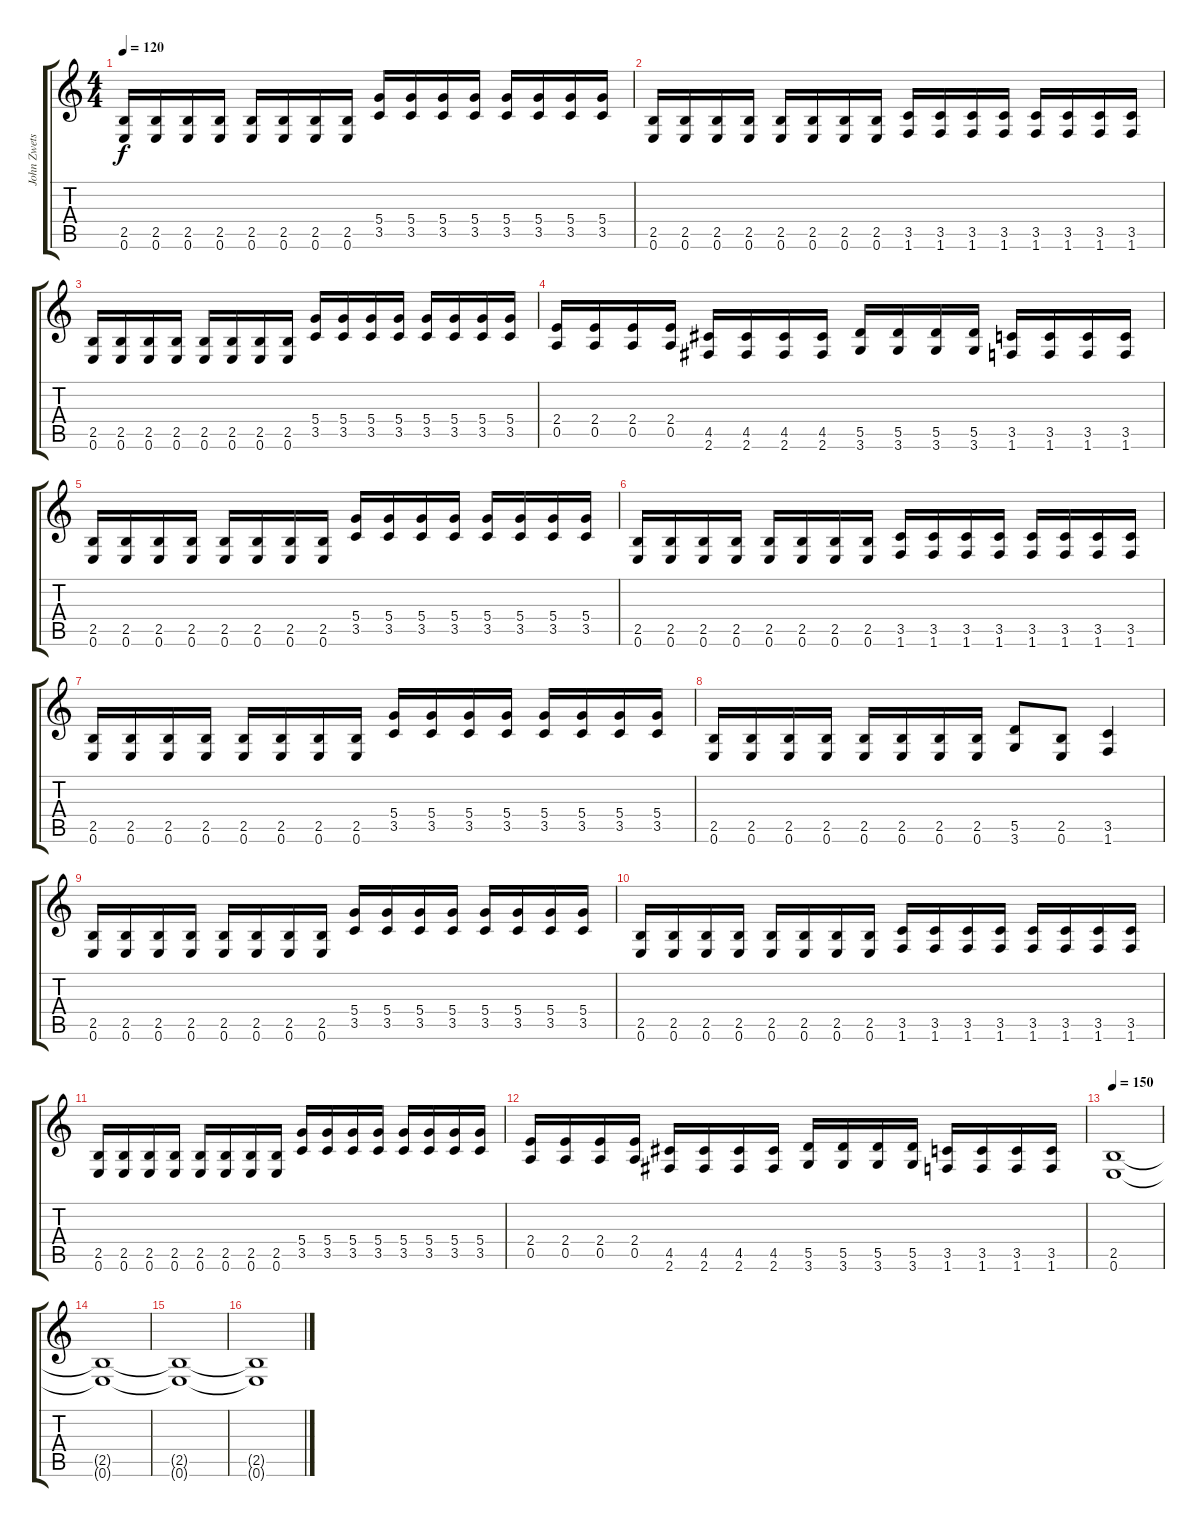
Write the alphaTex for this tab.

\track ("John Zwetsloot (Rhythme)" "John Zwets") {instrument overdrivenguitar}
\staff {score tabs}
\tuning (E4 B3 G3 D3 A2 E2) {hide}
\ts (4 4)
\tempo 120
\clef g2
\ks c
(2.5 0.6).16{dy f} (2.5 0.6).16 (2.5 0.6).16 (2.5 0.6).16 (2.5 0.6).16 (2.5 0.6).16 (2.5 0.6).16 (2.5 0.6).16 (5.4 3.5).16 (5.4 3.5).16 (5.4 3.5).16 (5.4 3.5).16 (5.4 3.5).16 (5.4 3.5).16 (5.4 3.5).16 (5.4 3.5).16 |
(2.5 0.6).16 (2.5 0.6).16 (2.5 0.6).16 (2.5 0.6).16 (2.5 0.6).16 (2.5 0.6).16 (2.5 0.6).16 (2.5 0.6).16 (3.5 1.6).16 (3.5 1.6).16 (3.5 1.6).16 (3.5 1.6).16 (3.5 1.6).16 (3.5 1.6).16 (3.5 1.6).16 (3.5 1.6).16 |
(2.5 0.6).16 (2.5 0.6).16 (2.5 0.6).16 (2.5 0.6).16 (2.5 0.6).16 (2.5 0.6).16 (2.5 0.6).16 (2.5 0.6).16 (5.4 3.5).16 (5.4 3.5).16 (5.4 3.5).16 (5.4 3.5).16 (5.4 3.5).16 (5.4 3.5).16 (5.4 3.5).16 (5.4 3.5).16 |
(2.4 0.5).16 (2.4 0.5).16 (2.4 0.5).16 (2.4 0.5).16 (4.5 2.6).16 (4.5 2.6).16 (4.5 2.6).16 (4.5 2.6).16 (5.5 3.6).16 (5.5 3.6).16 (5.5 3.6).16 (5.5 3.6).16 (3.5 1.6).16 (3.5 1.6).16 (3.5 1.6).16 (3.5 1.6).16 |
(2.5 0.6).16 (2.5 0.6).16 (2.5 0.6).16 (2.5 0.6).16 (2.5 0.6).16 (2.5 0.6).16 (2.5 0.6).16 (2.5 0.6).16 (5.4 3.5).16 (5.4 3.5).16 (5.4 3.5).16 (5.4 3.5).16 (5.4 3.5).16 (5.4 3.5).16 (5.4 3.5).16 (5.4 3.5).16 |
(2.5 0.6).16 (2.5 0.6).16 (2.5 0.6).16 (2.5 0.6).16 (2.5 0.6).16 (2.5 0.6).16 (2.5 0.6).16 (2.5 0.6).16 (3.5 1.6).16 (3.5 1.6).16 (3.5 1.6).16 (3.5 1.6).16 (3.5 1.6).16 (3.5 1.6).16 (3.5 1.6).16 (3.5 1.6).16 |
(2.5 0.6).16 (2.5 0.6).16 (2.5 0.6).16 (2.5 0.6).16 (2.5 0.6).16 (2.5 0.6).16 (2.5 0.6).16 (2.5 0.6).16 (5.4 3.5).16 (5.4 3.5).16 (5.4 3.5).16 (5.4 3.5).16 (5.4 3.5).16 (5.4 3.5).16 (5.4 3.5).16 (5.4 3.5).16 |
(2.5 0.6).16 (2.5 0.6).16 (2.5 0.6).16 (2.5 0.6).16 (2.5 0.6).16 (2.5 0.6).16 (2.5 0.6).16 (2.5 0.6).16 (5.5 3.6).8 (2.5 0.6).8 (3.5 1.6).4 |
(2.5 0.6).16 (2.5 0.6).16 (2.5 0.6).16 (2.5 0.6).16 (2.5 0.6).16 (2.5 0.6).16 (2.5 0.6).16 (2.5 0.6).16 (5.4 3.5).16 (5.4 3.5).16 (5.4 3.5).16 (5.4 3.5).16 (5.4 3.5).16 (5.4 3.5).16 (5.4 3.5).16 (5.4 3.5).16 |
(2.5 0.6).16 (2.5 0.6).16 (2.5 0.6).16 (2.5 0.6).16 (2.5 0.6).16 (2.5 0.6).16 (2.5 0.6).16 (2.5 0.6).16 (3.5 1.6).16 (3.5 1.6).16 (3.5 1.6).16 (3.5 1.6).16 (3.5 1.6).16 (3.5 1.6).16 (3.5 1.6).16 (3.5 1.6).16 |
(2.5 0.6).16 (2.5 0.6).16 (2.5 0.6).16 (2.5 0.6).16 (2.5 0.6).16 (2.5 0.6).16 (2.5 0.6).16 (2.5 0.6).16 (5.4 3.5).16 (5.4 3.5).16 (5.4 3.5).16 (5.4 3.5).16 (5.4 3.5).16 (5.4 3.5).16 (5.4 3.5).16 (5.4 3.5).16 |
(2.4 0.5).16 (2.4 0.5).16 (2.4 0.5).16 (2.4 0.5).16 (4.5 2.6).16 (4.5 2.6).16 (4.5 2.6).16 (4.5 2.6).16 (5.5 3.6).16 (5.5 3.6).16 (5.5 3.6).16 (5.5 3.6).16 (3.5 1.6).16 (3.5 1.6).16 (3.5 1.6).16 (3.5 1.6).16 |
\tempo 150
(2.5 0.6).1{volume 12} |
(2.5{t} 0.6{t}).1 |
(2.5{t} 0.6{t}).1 |
(2.5{t} 0.6{t}).1
